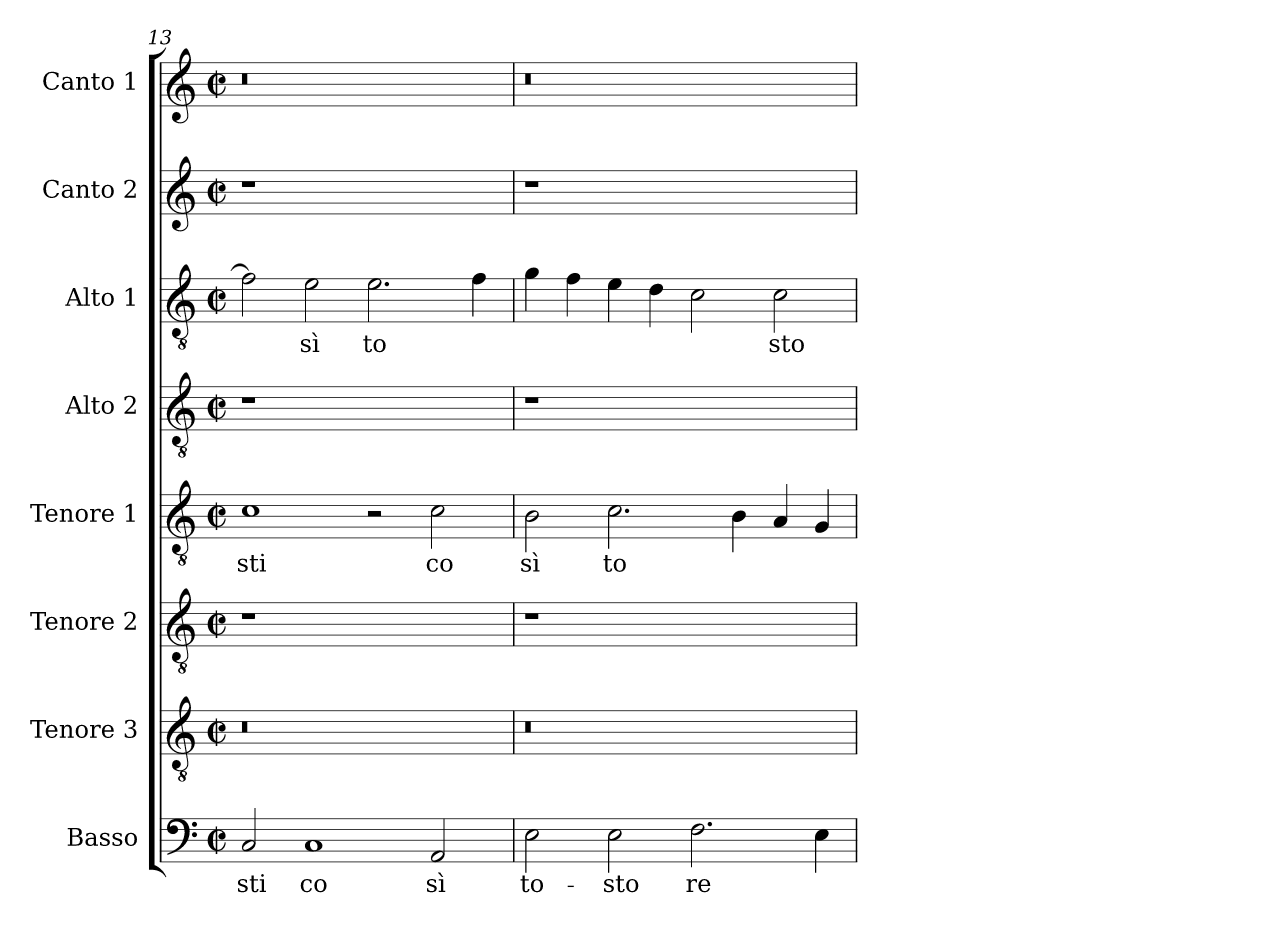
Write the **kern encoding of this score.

**kern	**text	**kern	**kern	**kern	**text	**kern	**kern	**text	**kern	**kern
*part8	*part8	*part7	*part6	*part5	*part5	*part4	*part3	*part3	*part2	*part1
*staff8	*staff8	*staff7	*staff6	*staff5	*staff5	*staff4	*staff3	*staff3	*staff2	*staff1
*I"Basso	*	*I"Tenore 3	*I"Tenore 2	*I"Tenore 1	*	*I"Alto 2	*I"Alto 1	*	*I"Canto 2	*I"Canto 1
*clefF4	*	*clefGv2	*clefGv2	*clefGv2	*	*clefGv2	*clefGv2	*	*clefG2	*clefG2
*k[]	*	*k[]	*k[]	*k[]	*	*k[]	*k[]	*	*k[]	*k[]
*C:	*	*C:	*C:	*C:	*	*C:	*C:	*	*C:	*C:
*M2/2	*	*M2/2	*M2/2	*M2/2	*	*M2/2	*M2/2	*	*M2/2	*M2/2
*met(c|)	*	*met(c|)	*met(c|)	*met(c|)	*	*met(c|)	*met(c|)	*	*met(c|)	*met(c|)
=13	=13	=13	=13	=13	=13	=13	=13	=13	=13	=13
!	!LO:LY:b:cj	!	!	!	!LO:LY:b:cj	!	!	!LO:LY:b:cj	!	!
2C/	sti	0r	1r	1c	sti	1r	2f\]	.	1r	0r
!	!LO:LY:b:cj	!	!	!	!	!	!	!LO:LY:b:cj	!	!
1C	co	.	.	.	.	.	2e\	sì	.	.
!	!	!	!	!	!	!	!	!LO:LY:b:cj	!	!
.	.	.	1ryy	2r	.	1ryy	2.e\	to	1ryy	.
!	!LO:LY:b:cj	!	!	!	!LO:LY:b:cj	!	!	!	!	!
2AA/	sì	.	.	2c\	co	.	.	.	.	.
!	!	!	!	!	!	!	!	!LO:LY:b:cj	!	!
.	.	.	.	.	.	.	4f\	.	.	.
!!LO:PB:g=z
=14	=14	=14	=14	=14	=14	=14	=14	=14	=14	=14
!	!LO:LY:b:cj	!	!	!	!LO:LY:b:cj	!	!	!LO:LY:b:cj	!	!
2E\	to-	0r	1r	2B\	sì	1r	4g\	.	1r	0r
!	!	!	!	!	!	!	!	!LO:LY:b:cj	!	!
.	.	.	.	.	.	.	4f\	.	.	.
!	!LO:LY:b:cj	!	!	!	!LO:LY:b:cj	!	!	!LO:LY:b:cj	!	!
2E\	-sto	.	.	2.c\	to	.	4e\	.	.	.
!	!	!	!	!	!	!	!	!LO:LY:b:cj	!	!
.	.	.	.	.	.	.	4d\	.	.	.
!	!LO:LY:b:cj	!	!	!	!	!	!	!LO:LY:b:cj	!	!
2.F\	re-	.	1ryy	.	.	1ryy	2c\	.	1ryy	.
!	!	!	!	!	!LO:LY:b:cj	!	!	!	!	!
.	.	.	.	4B\	.	.	.	.	.	.
!	!	!	!	!	!LO:LY:b:cj	!	!	!LO:LY:b:cj	!	!
.	.	.	.	4A/	.	.	2c\	sto	.	.
!	!LO:LY:b:cj	!	!	!	!LO:LY:b:cj	!	!	!	!	!
4E\	--	.	.	4G/	.	.	.	.	.	.
=	=	=	=	=	=	=	=	=	=	=
*-	*-	*-	*-	*-	*-	*-	*-	*-	*-	*-
